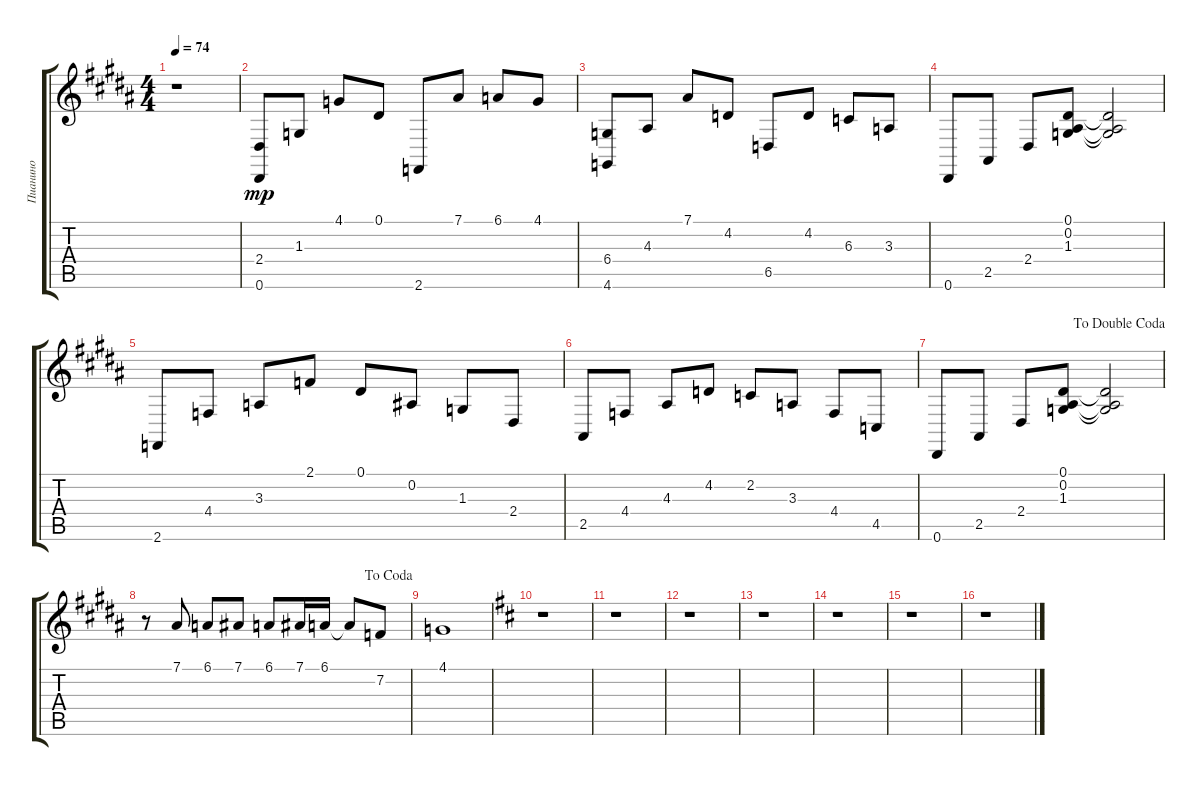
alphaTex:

\track ("Пианино" "Пианино") {instrument brightacousticpiano}
\staff {score tabs}
\tuning (Eb4 Bb3 Gb3 Db3 Ab2 Eb2) {hide}
\ts (4 4)
\tempo 74
\clef g2
\ks g#minor
r.1{dy mp} |
(2.4 0.6).8 1.3.8 4.1.8 0.1.8 2.6.8 7.1.8 6.1.8 4.1.8 |
(6.4 4.6).8 4.3.8 7.1.8 4.2.8 6.5.8 4.2.8 6.3.8 3.3.8 |
0.6.8 2.5.8 2.4.8 (0.1 0.2 1.3).8 (0.1{t} 0.2{t} 1.3{t}).2 |
2.6.8 4.4.8 3.3.8 2.1.8 0.1.8 0.2.8 1.3.8 2.4.8 |
2.5.8 4.4.8 4.3.8 4.2.8 2.2.8 3.3.8 4.4.8 4.5.8 |
\jump dadoublecoda
0.6.8 2.5.8 2.4.8 (0.1 0.2 1.3).8 (0.1{t} 0.2{t} 1.3{t}).2 |
\jump dacoda
r.8 7.1.8 6.1.8 7.1.8 6.1.8 7.1.16 6.1.16 6.1{t}.8 7.2.8 |
4.1.1 |
\ks d
r.1 |
r.1 |
r.1 |
r.1 |
r.1 |
r.1 |
r.1
